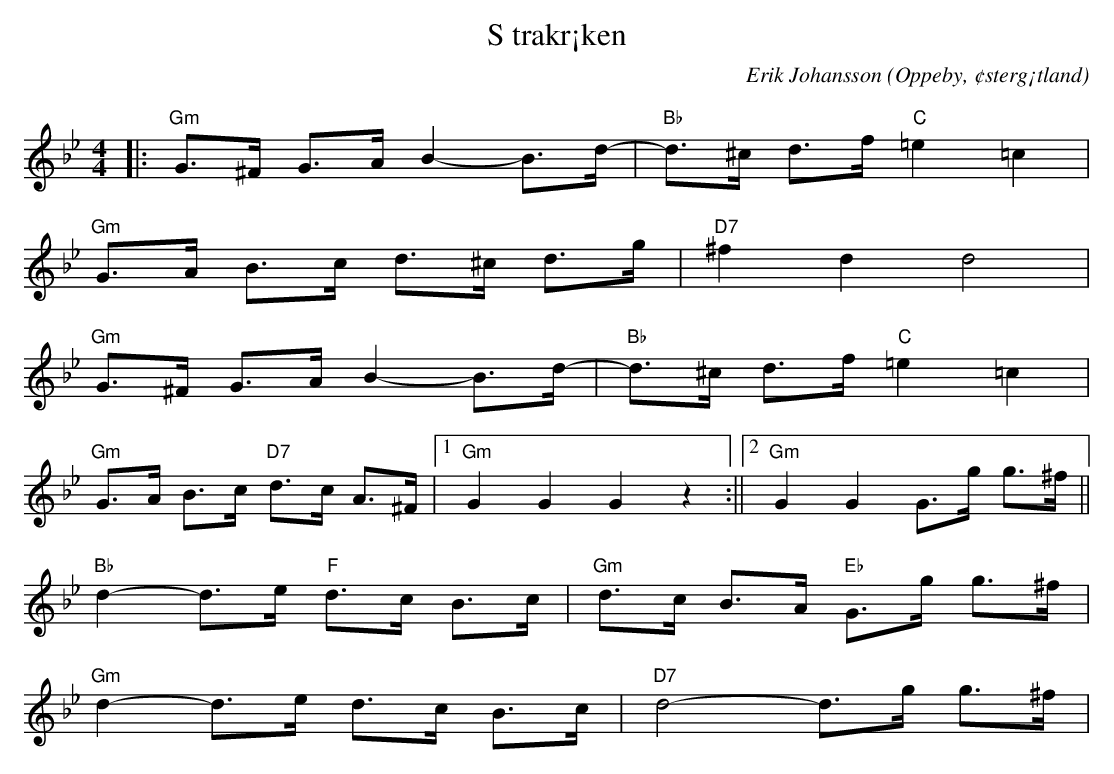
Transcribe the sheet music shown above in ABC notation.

X:1
T:S trakr¡ken
C:Erik Johansson
O:Oppeby, ¢sterg¡tland
Q:130
M:4/4
L:1/8
K:Gm
|:"Gm"G>^F G>A B2-B>d-|"Bb" d>^c d>f"C" =e2 =c2|
  "Gm"G>A B>c d>^c d>g|"D7" ^f2 d2 d4 |
  "Gm"G>^F G>A B2-B>d-|"Bb" d>^c d>f"C" =e2 =c2|
  "Gm"G>A B>c "D7"d>c A>^F|1"Gm" G2 G2 G2 z2 :||2 "Gm" G2 G2 G>g g>^f ||
  "Bb" d2-d>e "F" d>c B>c | "Gm" d>c B>A "Eb" G>g g>^f |
  "Gm" d2-d>e  d>c B>c | "D7" d4-d>g g>^f |
